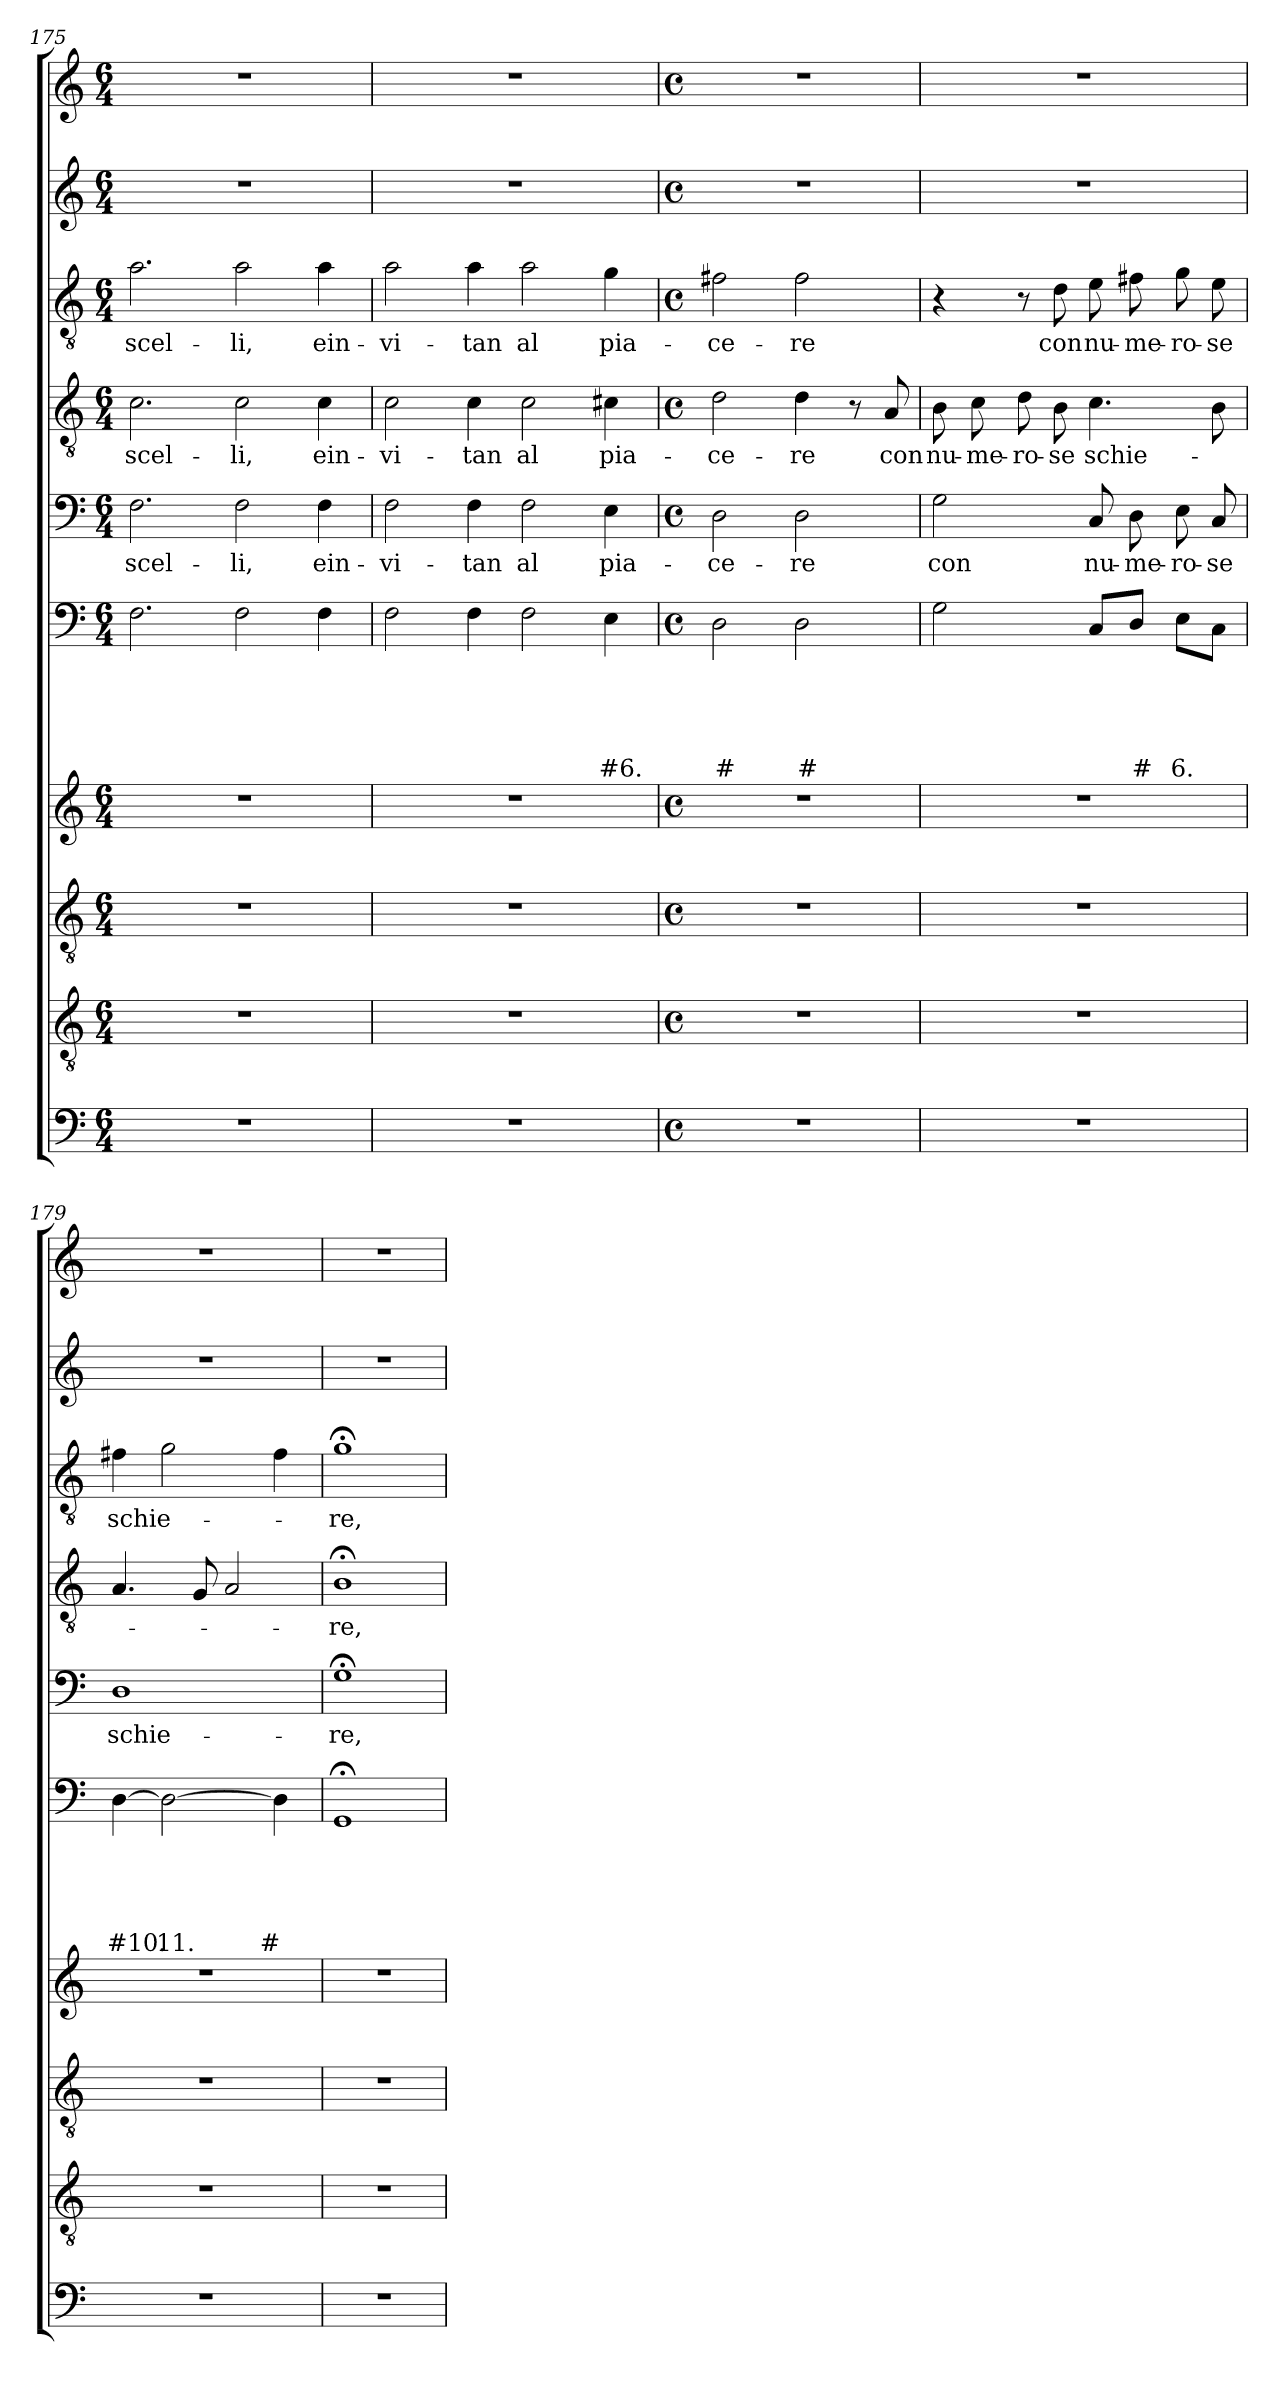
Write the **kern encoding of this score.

**kern	**kern	**kern	**kern	**kern	**text	**text	**text	**text	**text	**kern	**text	**kern	**text	**kern	**text	**kern	**kern
*part10	*part9	*part8	*part7	*part6	*part6	*part6	*part6	*part6	*part6	*part5	*part5	*part4	*part4	*part3	*part3	*part2	*part1
*staff10	*staff9	*staff8	*staff7	*staff6	*staff6	*staff6	*staff6	*staff6	*staff6	*staff5	*staff5	*staff4	*staff4	*staff3	*staff3	*staff2	*staff1
*clefF4	*clefGv2	*clefGv2	*clefG2	*clefF4	*	*	*	*	*	*clefF4	*	*clefGv2	*	*clefGv2	*	*clefG2	*clefG2
*k[]	*k[]	*k[]	*k[]	*k[]	*	*	*	*	*	*k[]	*	*k[]	*	*k[]	*	*k[]	*k[]
*C:	*C:	*C:	*C:	*C:	*	*	*	*	*	*C:	*	*C:	*	*C:	*	*C:	*C:
*M6/4	*M6/4	*M6/4	*M6/4	*M6/4	*	*	*	*	*	*M6/4	*	*M6/4	*	*M6/4	*	*M6/4	*M6/4
=175	=175	=175	=175	=175	=175	=175	=175	=175	=175	=175	=175	=175	=175	=175	=175	=175	=175
1.r	1.r	1.r	1.r	2.F\	.	.	.	.	.	2.F\	-scel-	2.c\	-scel-	2.a\	-scel-	1.r	1.r
.	.	.	.	2F\	.	.	.	.	.	2F\	-li,	2c\	-li,	2a\	-li,	.	.
.	.	.	.	4F\	.	.	.	.	.	4F\	ein-	4c\	ein-	4a\	ein-	.	.
!!LO:LB:g=z
=176	=176	=176	=176	=176	=176	=176	=176	=176	=176	=176	=176	=176	=176	=176	=176	=176	=176
1.r	1.r	1.r	1.r	2F\	.	.	.	.	.	2F\	-vi-	2c\	-vi-	2a\	-vi-	1.r	1.r
.	.	.	.	4F\	.	.	.	.	.	4F\	-tan	4c\	-tan	4a\	-tan	.	.
.	.	.	.	2F\	.	.	.	.	.	2F\	al	2c\	al	2a\	al	.	.
.	.	.	.	4E\	.	.	.	.	#6.	4E\	pia-	4c#X\	pia-	4g\	pia-	.	.
=177	=177	=177	=177	=177	=177	=177	=177	=177	=177	=177	=177	=177	=177	=177	=177	=177	=177
*M4/4	*M4/4	*M4/4	*M4/4	*M4/4	*	*	*	*	*	*M4/4	*	*M4/4	*	*M4/4	*	*M4/4	*M4/4
*met(c)	*met(c)	*met(c)	*met(c)	*met(c)	*	*	*	*	*	*met(c)	*	*met(c)	*	*met(c)	*	*met(c)	*met(c)
1r	1r	1r	1r	2D\	.	.	.	.	#	2D\	-ce-	2d\	-ce-	2f#X\	-ce-	1r	1r
.	.	.	.	2D\	.	.	.	.	#	2D\	-re	4d\	-re	2f#\	-re	.	.
.	.	.	.	.	.	.	.	.	.	.	.	8r	.	.	.	.	.
.	.	.	.	.	.	.	.	.	.	.	.	8A/	con	.	.	.	.
=178	=178	=178	=178	=178	=178	=178	=178	=178	=178	=178	=178	=178	=178	=178	=178	=178	=178
1r	1r	1r	1r	2G\	.	.	.	.	.	2G\	con	8B\	nu-	4r	.	1r	1r
.	.	.	.	.	.	.	.	.	.	.	.	8c\	-me-	.	.	.	.
.	.	.	.	.	.	.	.	.	.	.	.	8d\	-ro-	8r	.	.	.
.	.	.	.	.	.	.	.	.	.	.	.	8B\	-se	8d\	con	.	.
.	.	.	.	8C/L	.	.	.	.	.	8C/	nu-	4.c\	schie-	8e\	nu-	.	.
.	.	.	.	8D/J	.	.	.	.	#	8D\	-me-	.	.	8f#X\	-me-	.	.
.	.	.	.	8E\L	.	.	.	.	6.	8E\	-ro-	.	.	8g\	-ro-	.	.
.	.	.	.	8C\J	.	.	.	.	.	8C/	-se	8B\	.	8e\	-se	.	.
=179	=179	=179	=179	=179	=179	=179	=179	=179	=179	=179	=179	=179	=179	=179	=179	=179	=179
1r	1r	1r	1r	[4D\	.	.	.	.	#10.	1D	schie-	4.A/	.	4f#X\	schie-	1r	1r
.	.	.	.	2D\_	.	.	.	.	11.	.	.	.	.	2g\	.	.	.
.	.	.	.	.	.	.	.	.	.	.	.	8G/	.	.	.	.	.
.	.	.	.	.	.	.	.	.	.	.	.	2A/	.	.	.	.	.
.	.	.	.	4D\]	.	.	.	.	#	.	.	.	.	4f#\	.	.	.
=180	=180	=180	=180	=180	=180	=180	=180	=180	=180	=180	=180	=180	=180	=180	=180	=180	=180
1r	1r	1r	1r	1GG;<	.	.	.	.	.	1G;<	-re,	1B;<	-re,	1g;<	-re,	1r	1r
=	=	=	=	=	=	=	=	=	=	=	=	=	=	=	=	=	=
*-	*-	*-	*-	*-	*-	*-	*-	*-	*-	*-	*-	*-	*-	*-	*-	*-	*-
